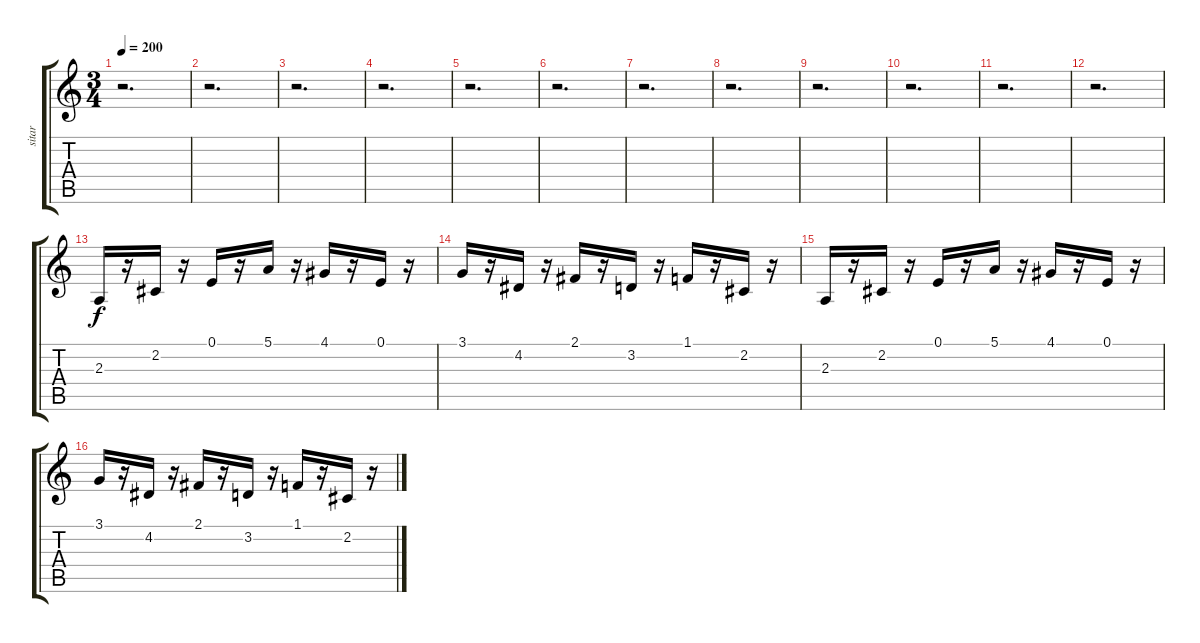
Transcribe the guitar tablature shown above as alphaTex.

\track (" sitar" " sitar") {instrument sitar}
\staff {score tabs}
\tuning (E4 B3 G3 D3 A2 E2) {hide}
\ts (3 4)
\tempo 200
\clef g2
\ks c
r.2{d dy ff} |
r.2{d} |
r.2{d} |
r.2{d} |
r.2{d} |
r.2{d} |
r.2{d} |
r.2{d} |
r.2{d} |
r.2{d} |
r.2{d} |
r.2{d} |
2.3.16{dy f} r.16 2.2.16 r.16 0.1.16 r.16 5.1.16 r.16 4.1.16 r.16 0.1.16 r.16 |
3.1.16 r.16 4.2.16 r.16 2.1.16 r.16 3.2.16 r.16 1.1.16 r.16 2.2.16 r.16 |
2.3.16 r.16 2.2.16 r.16 0.1.16 r.16 5.1.16 r.16 4.1.16 r.16 0.1.16 r.16 |
3.1.16 r.16 4.2.16 r.16 2.1.16 r.16 3.2.16 r.16 1.1.16 r.16 2.2.16 r.16
